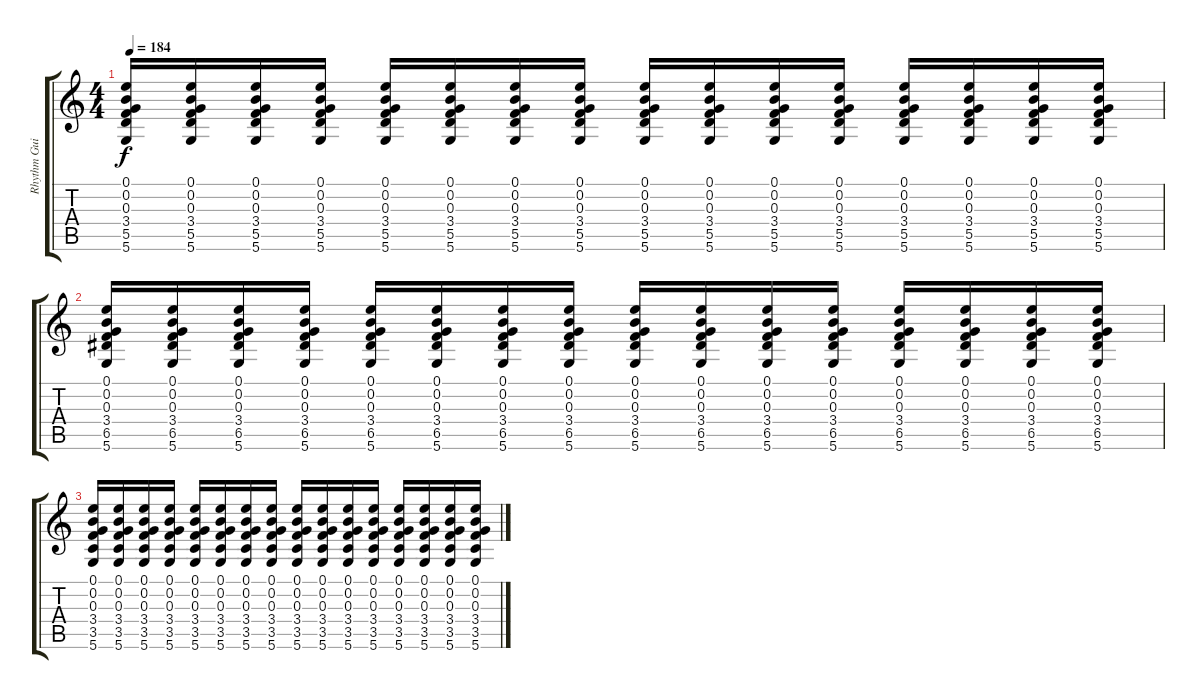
\track ("Rhythm Guitar" "Rhythm Gui") {solo instrument distortionguitar}
\staff {score tabs}
\tuning (E4 B3 G3 D3 A2 D2) {hide}
\ts (4 4)
\tempo 184
\clef g2
\ks c
(0.1 0.2 0.3 3.4 5.5 5.6).16{dy f} (0.1 0.2 0.3 3.4 5.5 5.6).16 (0.1 0.2 0.3 3.4 5.5 5.6).16 (0.1 0.2 0.3 3.4 5.5 5.6).16 (0.1 0.2 0.3 3.4 5.5 5.6).16 (0.1 0.2 0.3 3.4 5.5 5.6).16 (0.1 0.2 0.3 3.4 5.5 5.6).16 (0.1 0.2 0.3 3.4 5.5 5.6).16 (0.1 0.2 0.3 3.4 5.5 5.6).16 (0.1 0.2 0.3 3.4 5.5 5.6).16 (0.1 0.2 0.3 3.4 5.5 5.6).16 (0.1 0.2 0.3 3.4 5.5 5.6).16 (0.1 0.2 0.3 3.4 5.5 5.6).16 (0.1 0.2 0.3 3.4 5.5 5.6).16 (0.1 0.2 0.3 3.4 5.5 5.6).16 (0.1 0.2 0.3 3.4 5.5 5.6).16 |
(0.1 0.2 0.3 3.4 6.5 5.6).16 (0.1 0.2 0.3 3.4 6.5 5.6).16 (0.1 0.2 0.3 3.4 6.5 5.6).16 (0.1 0.2 0.3 3.4 6.5 5.6).16 (0.1 0.2 0.3 3.4 6.5 5.6).16 (0.1 0.2 0.3 3.4 6.5 5.6).16 (0.1 0.2 0.3 3.4 6.5 5.6).16 (0.1 0.2 0.3 3.4 6.5 5.6).16 (0.1 0.2 0.3 3.4 6.5 5.6).16 (0.1 0.2 0.3 3.4 6.5 5.6).16 (0.1 0.2 0.3 3.4 6.5 5.6).16 (0.1 0.2 0.3 3.4 6.5 5.6).16 (0.1 0.2 0.3 3.4 6.5 5.6).16 (0.1 0.2 0.3 3.4 6.5 5.6).16 (0.1 0.2 0.3 3.4 6.5 5.6).16 (0.1 0.2 0.3 3.4 6.5 5.6).16 |
(0.1 0.2 0.3 3.4 3.5 5.6).16 (0.1 0.2 0.3 3.4 3.5 5.6).16 (0.1 0.2 0.3 3.4 3.5 5.6).16 (0.1 0.2 0.3 3.4 3.5 5.6).16 (0.1 0.2 0.3 3.4 3.5 5.6).16 (0.1 0.2 0.3 3.4 3.5 5.6).16 (0.1 0.2 0.3 3.4 3.5 5.6).16 (0.1 0.2 0.3 3.4 3.5 5.6).16 (0.1 0.2 0.3 3.4 3.5 5.6).16 (0.1 0.2 0.3 3.4 3.5 5.6).16 (0.1 0.2 0.3 3.4 3.5 5.6).16 (0.1 0.2 0.3 3.4 3.5 5.6).16 (0.1 0.2 0.3 3.4 3.5 5.6).16 (0.1 0.2 0.3 3.4 3.5 5.6).16 (0.1 0.2 0.3 3.4 3.5 5.6).16 (0.1 0.2 0.3 3.4 3.5 5.6).16
